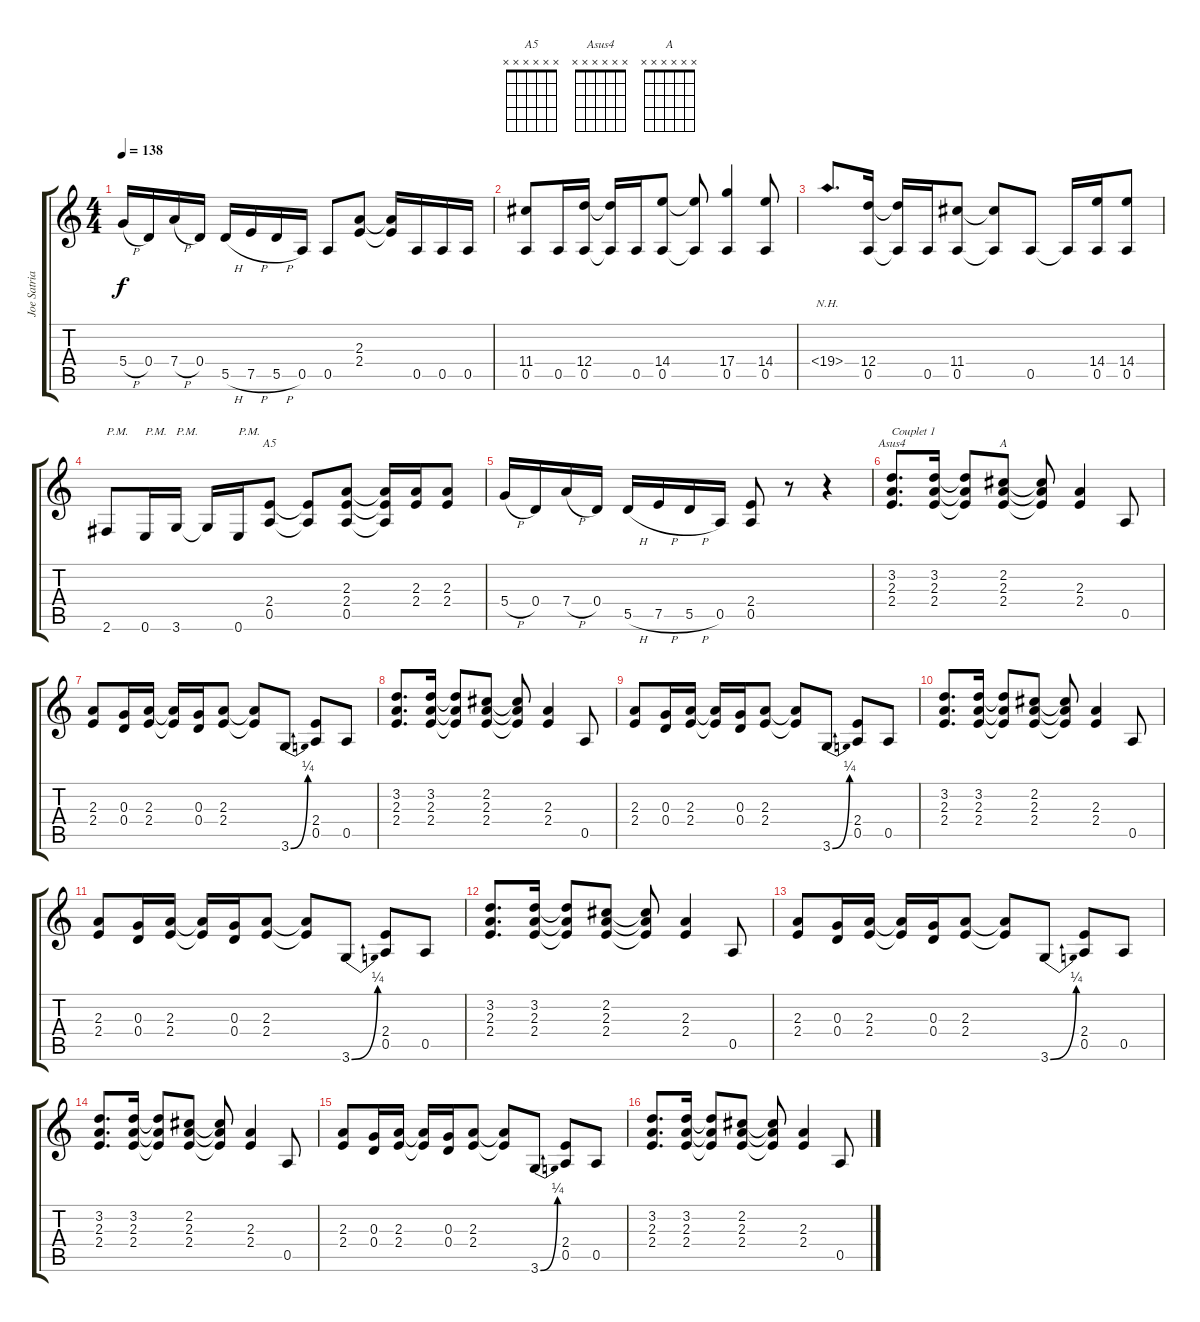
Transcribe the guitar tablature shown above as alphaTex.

\track ("Joe Satriani" "Joe Satria") {instrument distortionguitar}
\staff {score tabs}
\tuning (E4 B3 G3 D3 A2 E2) {hide}
\chord ("A5" x x x x x x)
\chord ("Asus4" x x x x x x)
\chord ("A" x x x x x x)
\ts (4 4)
\tempo 138
\clef g2
\ks c
5.4{h}.16{dy f} 0.4.16 7.4{h}.16 0.4.16 5.5{h}.16 7.5{h}.16 5.5{h}.16 0.5.16 0.5.8 (2.3 2.4).8 (2.3{t} 2.4{t}).16 0.5.16 0.5.16 0.5.16 |
(11.4 0.5).8 0.5.16 (12.4 0.5).16 (12.4{t} 0.5{t}).16 0.5.16 (14.4 0.5).8 (14.4{t} 0.5{t}).8 (17.4 0.5).4 (14.4 0.5).8 |
19.4{nh}.8{d} (12.4 0.5).16 (12.4{t} 0.5{t}).16 0.5.16 (11.4 0.5).8 (11.4{t} 0.5{t}).8 0.5.8 0.5{t}.16 (14.4 0.5).16 (14.4 0.5).8 |
2.6.8{txt "P.M."} 0.6.16{txt "P.M."} 3.6.16{txt "P.M."} 3.6{t}.16 0.6.16{txt "P.M."} (2.4 0.5).8{ch "A5"} (2.4{t} 0.5{t}).8 (2.3 2.4 0.5).8 (2.3{t} 2.4{t} 0.5{t}).16 (2.3 2.4).16 (2.3 2.4).8 |
5.4{h}.16 0.4.16 7.4{h}.16 0.4.16 5.5{h}.16 7.5{h}.16 5.5{h}.16 0.5.16 (2.4 0.5).8 r.8 r.4 |
(3.2 2.3 2.4).8{d ch "Asus4" txt "Couplet 1"} (3.2 2.3 2.4).16 (3.2{t} 2.3{t} 2.4{t}).8 (2.2 2.3 2.4).8{ch "A"} (2.2{t} 2.3{t} 2.4{t}).8 (2.3 2.4).4 0.5.8 |
(2.3 2.4).8 (0.3 0.4).16 (2.3 2.4).16 (2.3{t} 2.4{t}).16 (0.3 0.4).16 (2.3 2.4).8 (2.3{t} 2.4{t}).8 3.6{be (bend 0 0 60 1)}.8 (2.4 0.5).8 0.5.8 |
(3.2 2.3 2.4).8{d} (3.2 2.3 2.4).16 (3.2{t} 2.3{t} 2.4{t}).8 (2.2 2.3 2.4).8 (2.2{t} 2.3{t} 2.4{t}).8 (2.3 2.4).4 0.5.8 |
(2.3 2.4).8 (0.3 0.4).16 (2.3 2.4).16 (2.3{t} 2.4{t}).16 (0.3 0.4).16 (2.3 2.4).8 (2.3{t} 2.4{t}).8 3.6{be (bend 0 0 60 1)}.8 (2.4 0.5).8 0.5.8 |
(3.2 2.3 2.4).8{d} (3.2 2.3 2.4).16 (3.2{t} 2.3{t} 2.4{t}).8 (2.2 2.3 2.4).8 (2.2{t} 2.3{t} 2.4{t}).8 (2.3 2.4).4 0.5.8 |
(2.3 2.4).8 (0.3 0.4).16 (2.3 2.4).16 (2.3{t} 2.4{t}).16 (0.3 0.4).16 (2.3 2.4).8 (2.3{t} 2.4{t}).8 3.6{be (bend 0 0 60 1)}.8 (2.4 0.5).8 0.5.8 |
(3.2 2.3 2.4).8{d} (3.2 2.3 2.4).16 (3.2{t} 2.3{t} 2.4{t}).8 (2.2 2.3 2.4).8 (2.2{t} 2.3{t} 2.4{t}).8 (2.3 2.4).4 0.5.8 |
(2.3 2.4).8 (0.3 0.4).16 (2.3 2.4).16 (2.3{t} 2.4{t}).16 (0.3 0.4).16 (2.3 2.4).8 (2.3{t} 2.4{t}).8 3.6{be (bend 0 0 60 1)}.8 (2.4 0.5).8 0.5.8 |
(3.2 2.3 2.4).8{d} (3.2 2.3 2.4).16 (3.2{t} 2.3{t} 2.4{t}).8 (2.2 2.3 2.4).8 (2.2{t} 2.3{t} 2.4{t}).8 (2.3 2.4).4 0.5.8 |
(2.3 2.4).8 (0.3 0.4).16 (2.3 2.4).16 (2.3{t} 2.4{t}).16 (0.3 0.4).16 (2.3 2.4).8 (2.3{t} 2.4{t}).8 3.6{be (bend 0 0 60 1)}.8 (2.4 0.5).8 0.5.8 |
(3.2 2.3 2.4).8{d} (3.2 2.3 2.4).16 (3.2{t} 2.3{t} 2.4{t}).8 (2.2 2.3 2.4).8 (2.2{t} 2.3{t} 2.4{t}).8 (2.3 2.4).4 0.5.8
